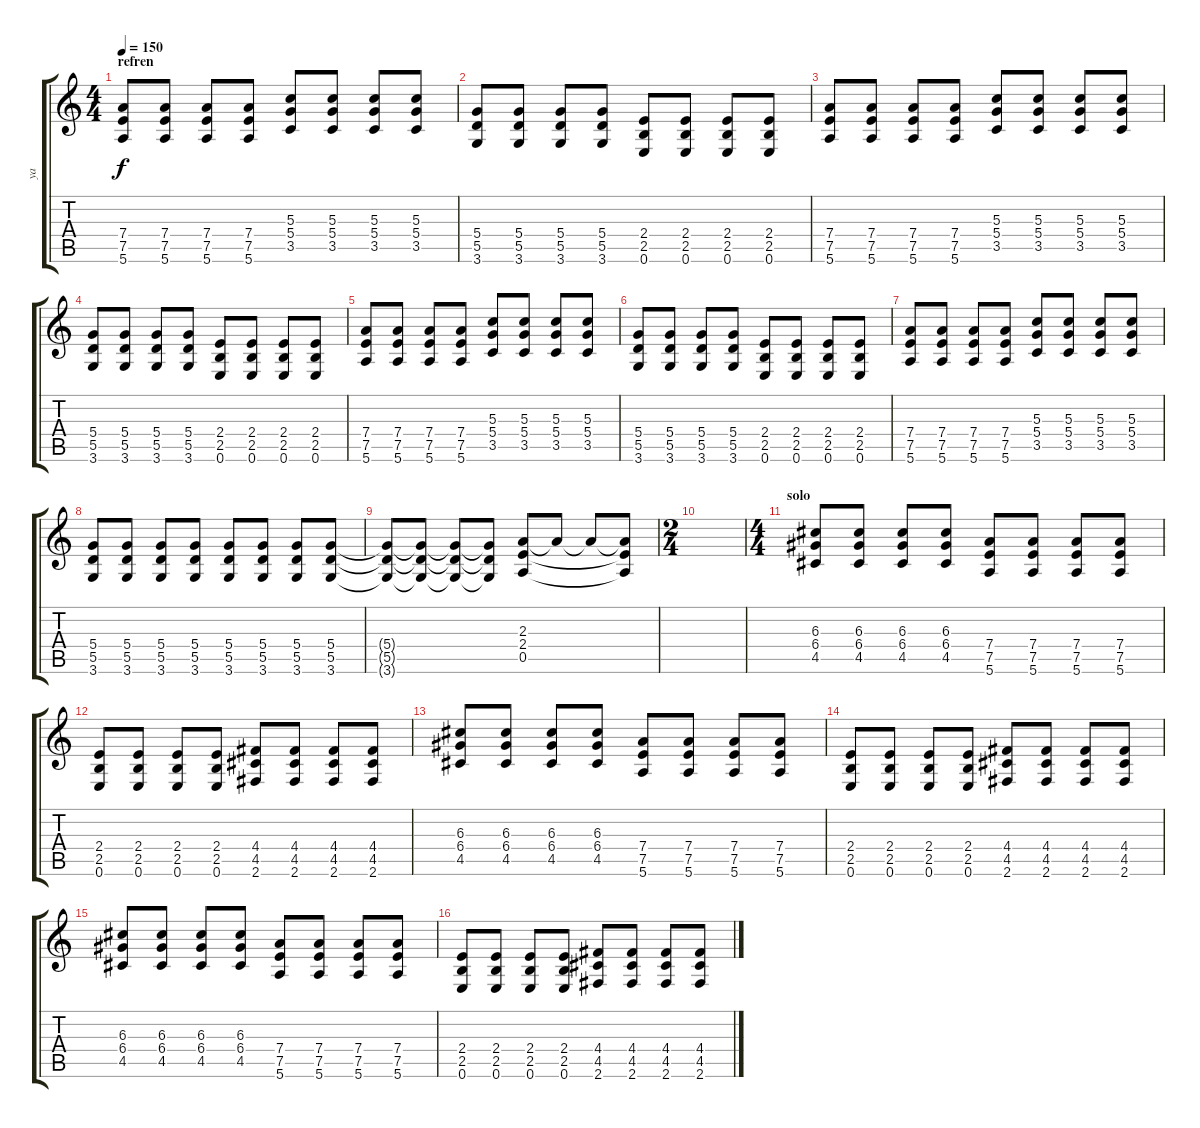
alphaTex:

\track ("ya" "ya") {instrument overdrivenguitar}
\staff {score tabs}
\tuning (E4 B3 G3 D3 A2 E2) {hide}
\ts (4 4)
\section ("" "refren")
\tempo 150
\clef g2
\ks c
(7.4 7.5 5.6).8{dy f} (7.4 7.5 5.6).8 (7.4 7.5 5.6).8 (7.4 7.5 5.6).8 (5.3 5.4 3.5).8 (5.3 5.4 3.5).8 (5.3 5.4 3.5).8 (5.3 5.4 3.5).8 |
(5.4 5.5 3.6).8 (5.4 5.5 3.6).8 (5.4 5.5 3.6).8 (5.4 5.5 3.6).8 (2.4 2.5 0.6).8 (2.4 2.5 0.6).8 (2.4 2.5 0.6).8 (2.4 2.5 0.6).8 |
(7.4 7.5 5.6).8 (7.4 7.5 5.6).8 (7.4 7.5 5.6).8 (7.4 7.5 5.6).8 (5.3 5.4 3.5).8 (5.3 5.4 3.5).8 (5.3 5.4 3.5).8 (5.3 5.4 3.5).8 |
(5.4 5.5 3.6).8 (5.4 5.5 3.6).8 (5.4 5.5 3.6).8 (5.4 5.5 3.6).8 (2.4 2.5 0.6).8 (2.4 2.5 0.6).8 (2.4 2.5 0.6).8 (2.4 2.5 0.6).8 |
(7.4 7.5 5.6).8 (7.4 7.5 5.6).8 (7.4 7.5 5.6).8 (7.4 7.5 5.6).8 (5.3 5.4 3.5).8 (5.3 5.4 3.5).8 (5.3 5.4 3.5).8 (5.3 5.4 3.5).8 |
(5.4 5.5 3.6).8 (5.4 5.5 3.6).8 (5.4 5.5 3.6).8 (5.4 5.5 3.6).8 (2.4 2.5 0.6).8 (2.4 2.5 0.6).8 (2.4 2.5 0.6).8 (2.4 2.5 0.6).8 |
(7.4 7.5 5.6).8 (7.4 7.5 5.6).8 (7.4 7.5 5.6).8 (7.4 7.5 5.6).8 (5.3 5.4 3.5).8 (5.3 5.4 3.5).8 (5.3 5.4 3.5).8 (5.3 5.4 3.5).8 |
(5.4 5.5 3.6).8 (5.4 5.5 3.6).8 (5.4 5.5 3.6).8 (5.4 5.5 3.6).8 (5.4 5.5 3.6).8 (5.4 5.5 3.6).8 (5.4 5.5 3.6).8 (5.4 5.5 3.6).8 |
(5.4{t} 5.5{t} 3.6{t}).8 (5.4{t} 5.5{t} 3.6{t}).8 (5.4{t} 5.5{t} 3.6{t}).8 (5.4{t} 5.5{t} 3.6{t}).8 (2.3 2.4 0.5).8 2.3{t}.8 2.3{t}.8 (2.3{t} 2.4{t} 0.5{t}).8 |
\ts (2 4)
|
\ts (4 4)
\section ("" "solo")
(6.3 6.4 4.5).8 (6.3 6.4 4.5).8 (6.3 6.4 4.5).8 (6.3 6.4 4.5).8 (7.4 7.5 5.6).8 (7.4 7.5 5.6).8 (7.4 7.5 5.6).8 (7.4 7.5 5.6).8 |
(2.4 2.5 0.6).8 (2.4 2.5 0.6).8 (2.4 2.5 0.6).8 (2.4 2.5 0.6).8 (4.4 4.5 2.6).8 (4.4 4.5 2.6).8 (4.4 4.5 2.6).8 (4.4 4.5 2.6).8 |
(6.3 6.4 4.5).8 (6.3 6.4 4.5).8 (6.3 6.4 4.5).8 (6.3 6.4 4.5).8 (7.4 7.5 5.6).8 (7.4 7.5 5.6).8 (7.4 7.5 5.6).8 (7.4 7.5 5.6).8 |
(2.4 2.5 0.6).8 (2.4 2.5 0.6).8 (2.4 2.5 0.6).8 (2.4 2.5 0.6).8 (4.4 4.5 2.6).8 (4.4 4.5 2.6).8 (4.4 4.5 2.6).8 (4.4 4.5 2.6).8 |
(6.3 6.4 4.5).8 (6.3 6.4 4.5).8 (6.3 6.4 4.5).8 (6.3 6.4 4.5).8 (7.4 7.5 5.6).8 (7.4 7.5 5.6).8 (7.4 7.5 5.6).8 (7.4 7.5 5.6).8 |
(2.4 2.5 0.6).8 (2.4 2.5 0.6).8 (2.4 2.5 0.6).8 (2.4 2.5 0.6).8 (4.4 4.5 2.6).8 (4.4 4.5 2.6).8 (4.4 4.5 2.6).8 (4.4 4.5 2.6).8
